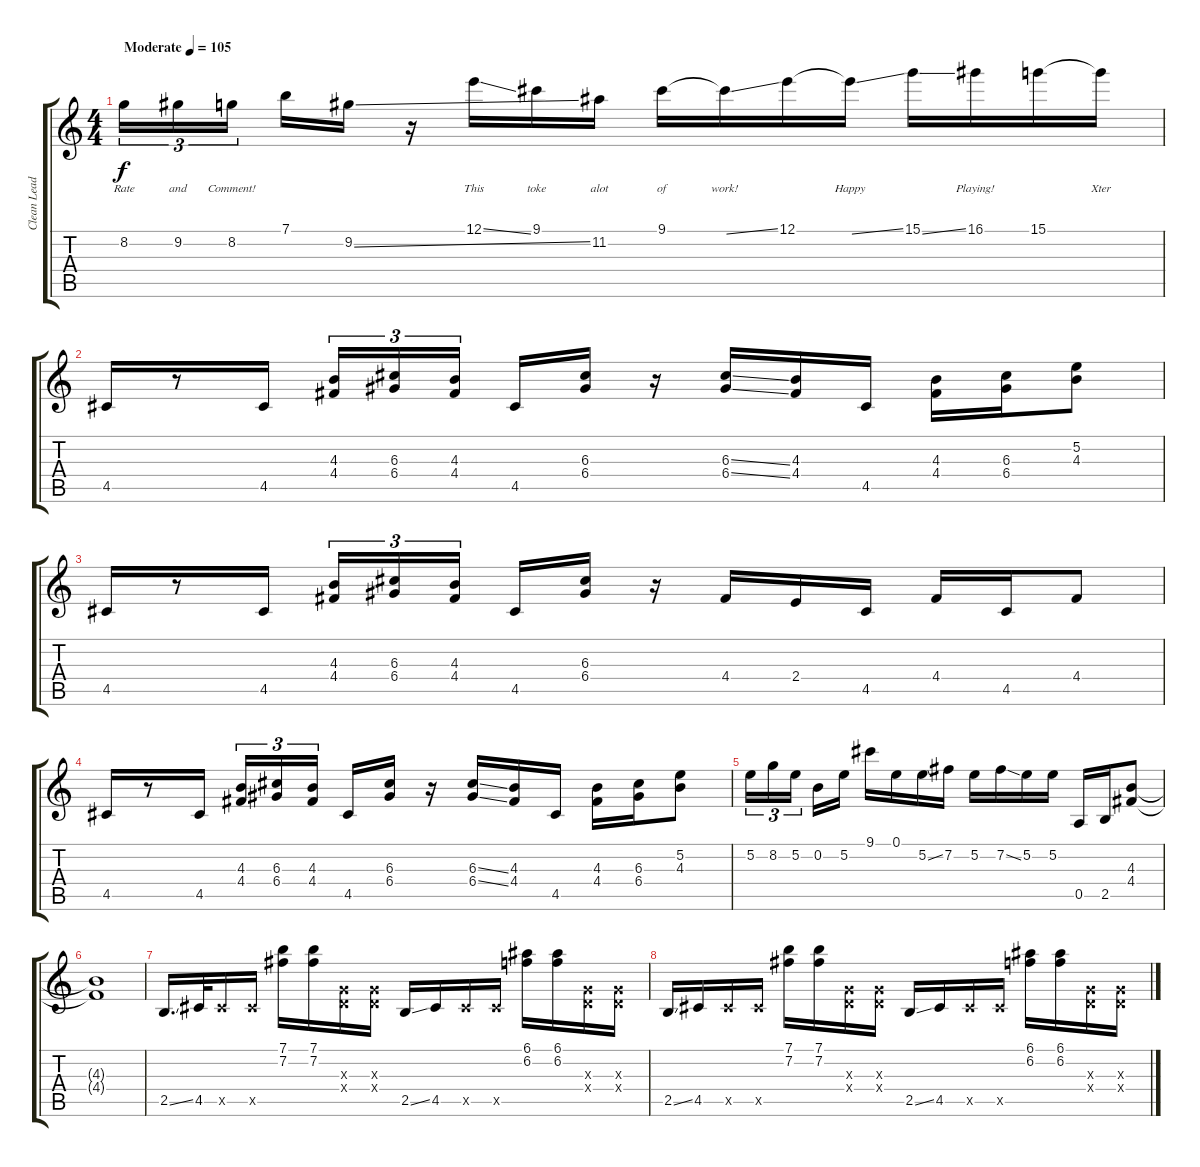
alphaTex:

\track ("Clean Lead" "Clean Lead") {instrument electricguitarjazz}
\staff {score tabs}
\tuning (E4 B3 G3 D3 A2 E2) {hide}
\ts (4 4)
\tempo (105 "Moderate")
\clef g2
\ks c
8.2.16{tu (3 2) lyrics (0 "Rate") lyrics (1 "") lyrics (2 "") lyrics (3 "") lyrics (4 "") dy f instrument electricguitarjazz} 9.2.16{tu (3 2) lyrics (0 "and") lyrics (1 "") lyrics (2 "") lyrics (3 "") lyrics (4 "")} 8.2.16{tu (3 2) lyrics (0 "Comment!") lyrics (1 "") lyrics (2 "") lyrics (3 "") lyrics (4 "")} 7.1.16{lyrics (0 "") lyrics (1 "") lyrics (2 "") lyrics (3 "") lyrics (4 "")} 9.2{ss}.16{lyrics (0 "") lyrics (1 "") lyrics (2 "") lyrics (3 "") lyrics (4 "")} r.16 12.1{ss}.16{lyrics (0 "This") lyrics (1 "") lyrics (2 "") lyrics (3 "") lyrics (4 "")} 9.1.16{lyrics (0 "toke") lyrics (1 "") lyrics (2 "") lyrics (3 "") lyrics (4 "")} 11.2.16{lyrics (0 "alot") lyrics (1 "") lyrics (2 "") lyrics (3 "") lyrics (4 "")} 9.1.16{lyrics (0 "of") lyrics (1 "") lyrics (2 "") lyrics (3 "") lyrics (4 "")} 9.1{ss t}.16{lyrics (0 "work!") lyrics (1 "") lyrics (2 "") lyrics (3 "") lyrics (4 "")} 12.1.16{lyrics (0 "") lyrics (1 "") lyrics (2 "") lyrics (3 "") lyrics (4 "")} 12.1{ss t}.16{lyrics (0 "Happy") lyrics (1 "") lyrics (2 "") lyrics (3 "") lyrics (4 "")} 15.1{ss}.16{lyrics (0 "") lyrics (1 "") lyrics (2 "") lyrics (3 "") lyrics (4 "")} 16.1.16{lyrics (0 "Playing!") lyrics (1 "") lyrics (2 "") lyrics (3 "") lyrics (4 "")} 15.1.16{lyrics (0 "") lyrics (1 "") lyrics (2 "") lyrics (3 "") lyrics (4 "")} 15.1{t}.16{lyrics (0 "Xter") lyrics (1 "") lyrics (2 "") lyrics (3 "") lyrics (4 "")} |
4.5.16 r.8 4.5.16 (4.3 4.4).16{tu (3 2)} (6.3 6.4).16{tu (3 2)} (4.3 4.4).16{tu (3 2)} 4.5.16 (6.3 6.4).16 r.16 (6.3{ss} 6.4{ss}).16 (4.3 4.4).16 4.5.16 (4.3 4.4).16 (6.3 6.4).16 (5.2 4.3).8 |
4.5.16 r.8 4.5.16 (4.3 4.4).16{tu (3 2)} (6.3 6.4).16{tu (3 2)} (4.3 4.4).16{tu (3 2)} 4.5.16 (6.3 6.4).16 r.16 4.4.16 2.4.16 4.5.16 4.4.16 4.5.16 4.4.8 |
4.5.16 r.8 4.5.16 (4.3 4.4).16{tu (3 2)} (6.3 6.4).16{tu (3 2)} (4.3 4.4).16{tu (3 2)} 4.5.16 (6.3 6.4).16 r.16 (6.3{ss} 6.4{ss}).16 (4.3 4.4).16 4.5.16 (4.3 4.4).16 (6.3 6.4).16 (5.2 4.3).8 |
5.2.16{tu (3 2)} 8.2.16{tu (3 2)} 5.2.16{tu (3 2)} 0.2.16 5.2.16 9.1.16 0.1.16 5.2{ss}.16 7.2.16 5.2.16 7.2{ss}.16 5.2.16 5.2.16 0.5.16 2.5.16 (4.3 4.4).8 |
(4.3{t} 4.4{t}).1 |
2.5{ss}.16{d} 4.5.32 4.5{x}.16 4.5{x}.16 (7.1 7.2).16 (7.1 7.2).16 (0.3{x} 0.4{x}).16 (0.3{x} 0.4{x}).16 2.5{ss}.16 4.5.16 4.5{x}.16 4.5{x}.16 (6.1 6.2).16 (6.1 6.2).16 (0.3{x} 0.4{x}).16 (0.3{x} 0.4{x}).16 |
2.5{ss}.16 4.5.16 4.5{x}.16 4.5{x}.16 (7.1 7.2).16 (7.1 7.2).16 (0.3{x} 0.4{x}).16 (0.3{x} 0.4{x}).16 2.5{ss}.16 4.5.16 4.5{x}.16 4.5{x}.16 (6.1 6.2).16 (6.1 6.2).16 (0.3{x} 0.4{x}).16 (0.3{x} 0.4{x}).16
